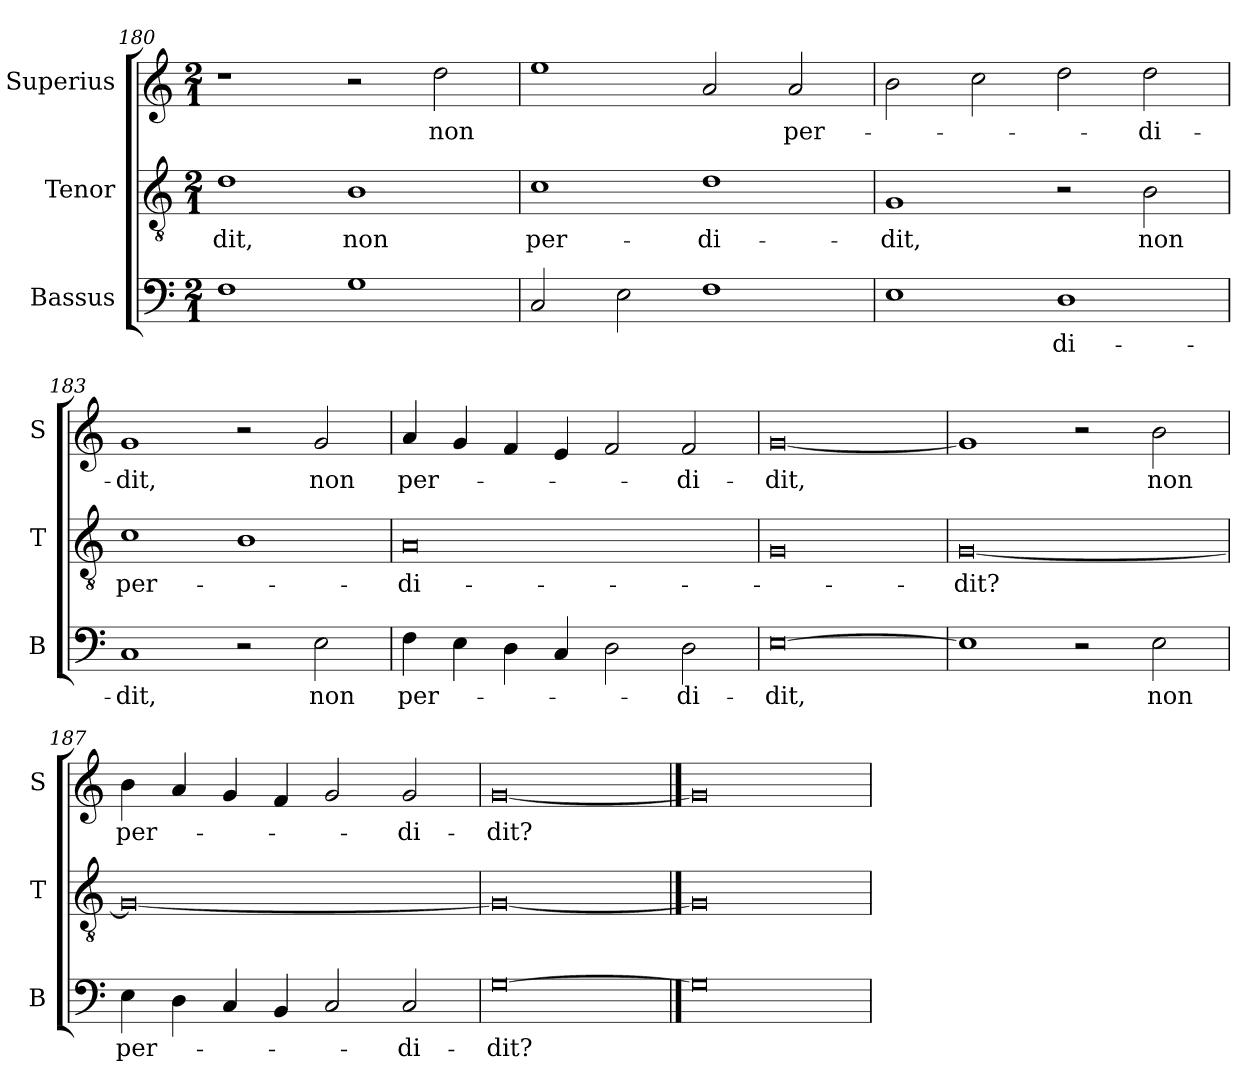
**kern	**text	**kern	**text	**kern	**text
*part3	*part3	*part2	*part2	*part1	*part1
*staff3	*staff3	*staff2	*staff2	*staff1	*staff1
*I"Bassus	*	*I"Tenor	*	*I"Superius	*
*I'B	*	*I'T	*	*I'S	*
*clefF4	*	*clefGv2	*	*clefG2	*
*k[]	*	*k[]	*	*k[]	*
*M2/1	*	*M2/1	*	*M2/1	*
=180	=180	=180	=180	=180	=180
1F	.	1d	-dit,	1r	.
1G	.	1B	non	2r	.
.	.	.	.	2dd	non
=181	=181	=181	=181	=181	=181
2C	.	1c	per-	1ee	.
2E	.	.	.	.	.
1F	.	1d	-di-	2a	.
.	.	.	.	2a	per-
=182	=182	=182	=182	=182	=182
1E	.	1G	-dit,	2b	.
.	.	.	.	2cc	.
1D	-di-	2r	.	2dd	.
.	.	2B	non	2dd	-di-
=183	=183	=183	=183	=183	=183
1C	-dit,	1c	per-	1g	-dit,
2r	.	1B	.	2r	.
2E	non	.	.	2g	non
=184	=184	=184	=184	=184	=184
4F	per-	0A	-di-	4a	per-
4E	.	.	.	4g	.
4D	.	.	.	4f	.
4C	.	.	.	4e	.
2D	.	.	.	2f	.
2D	-di-	.	.	2f	-di-
=185	=185	=185	=185	=185	=185
[0E	-dit,	0G	.	[0g	-dit,
=186	=186	=186	=186	=186	=186
1E]	.	[0G	-dit?	1g]	.
2r	.	.	.	2r	.
2E	non	.	.	2b	non
=187	=187	=187	=187	=187	=187
4E	per-	0G_	.	4b	per-
4D	.	.	.	4a	.
4C	.	.	.	4g	.
4BB	.	.	.	4f	.
2C	.	.	.	2g	.
2C	-di-	.	.	2g	-di-
=188	=188	=188	=188	=188	=188
[0G	-dit?	0G_	.	[0g	-dit?
==189	==189	==189	==189	==189	==189
0G]	.	0G]	.	0g]	.
=	=	=	=	=	=
*-	*-	*-	*-	*-	*-
